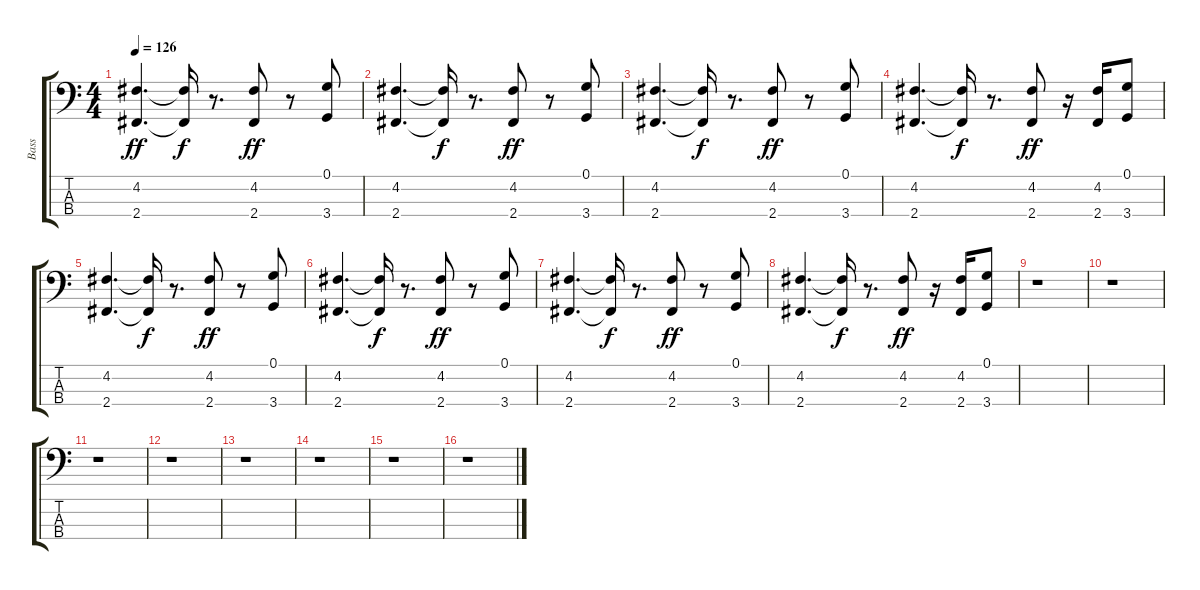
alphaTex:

\track ("Bass" "Bass") {instrument synthbass2}
\staff {score tabs}
\tuning (G2 D2 A1 E1) {hide}
\ts (4 4)
\tempo 126
\clef f4
\ks c
(4.2 2.4).4{d dy ff} (4.2{t} 2.4{t}).16{dy f} r.8{d} (4.2 2.4).8{dy ff} r.8 (0.1 3.4).8 |
(4.2 2.4).4{d} (4.2{t} 2.4{t}).16{dy f} r.8{d} (4.2 2.4).8{dy ff} r.8 (0.1 3.4).8 |
(4.2 2.4).4{d} (4.2{t} 2.4{t}).16{dy f} r.8{d} (4.2 2.4).8{dy ff} r.8 (0.1 3.4).8 |
(4.2 2.4).4{d} (4.2{t} 2.4{t}).16{dy f} r.8{d} (4.2 2.4).8{dy ff} r.16 (4.2 2.4).16 (0.1 3.4).8 |
(4.2 2.4).4{d} (4.2{t} 2.4{t}).16{dy f} r.8{d} (4.2 2.4).8{dy ff} r.8 (0.1 3.4).8 |
(4.2 2.4).4{d} (4.2{t} 2.4{t}).16{dy f} r.8{d} (4.2 2.4).8{dy ff} r.8 (0.1 3.4).8 |
(4.2 2.4).4{d} (4.2{t} 2.4{t}).16{dy f} r.8{d} (4.2 2.4).8{dy ff} r.8 (0.1 3.4).8 |
(4.2 2.4).4{d} (4.2{t} 2.4{t}).16{dy f} r.8{d} (4.2 2.4).8{dy ff} r.16 (4.2 2.4).16 (0.1 3.4).8 |
r.1 |
r.1 |
r.1 |
r.1 |
r.1 |
r.1 |
r.1 |
r.1
